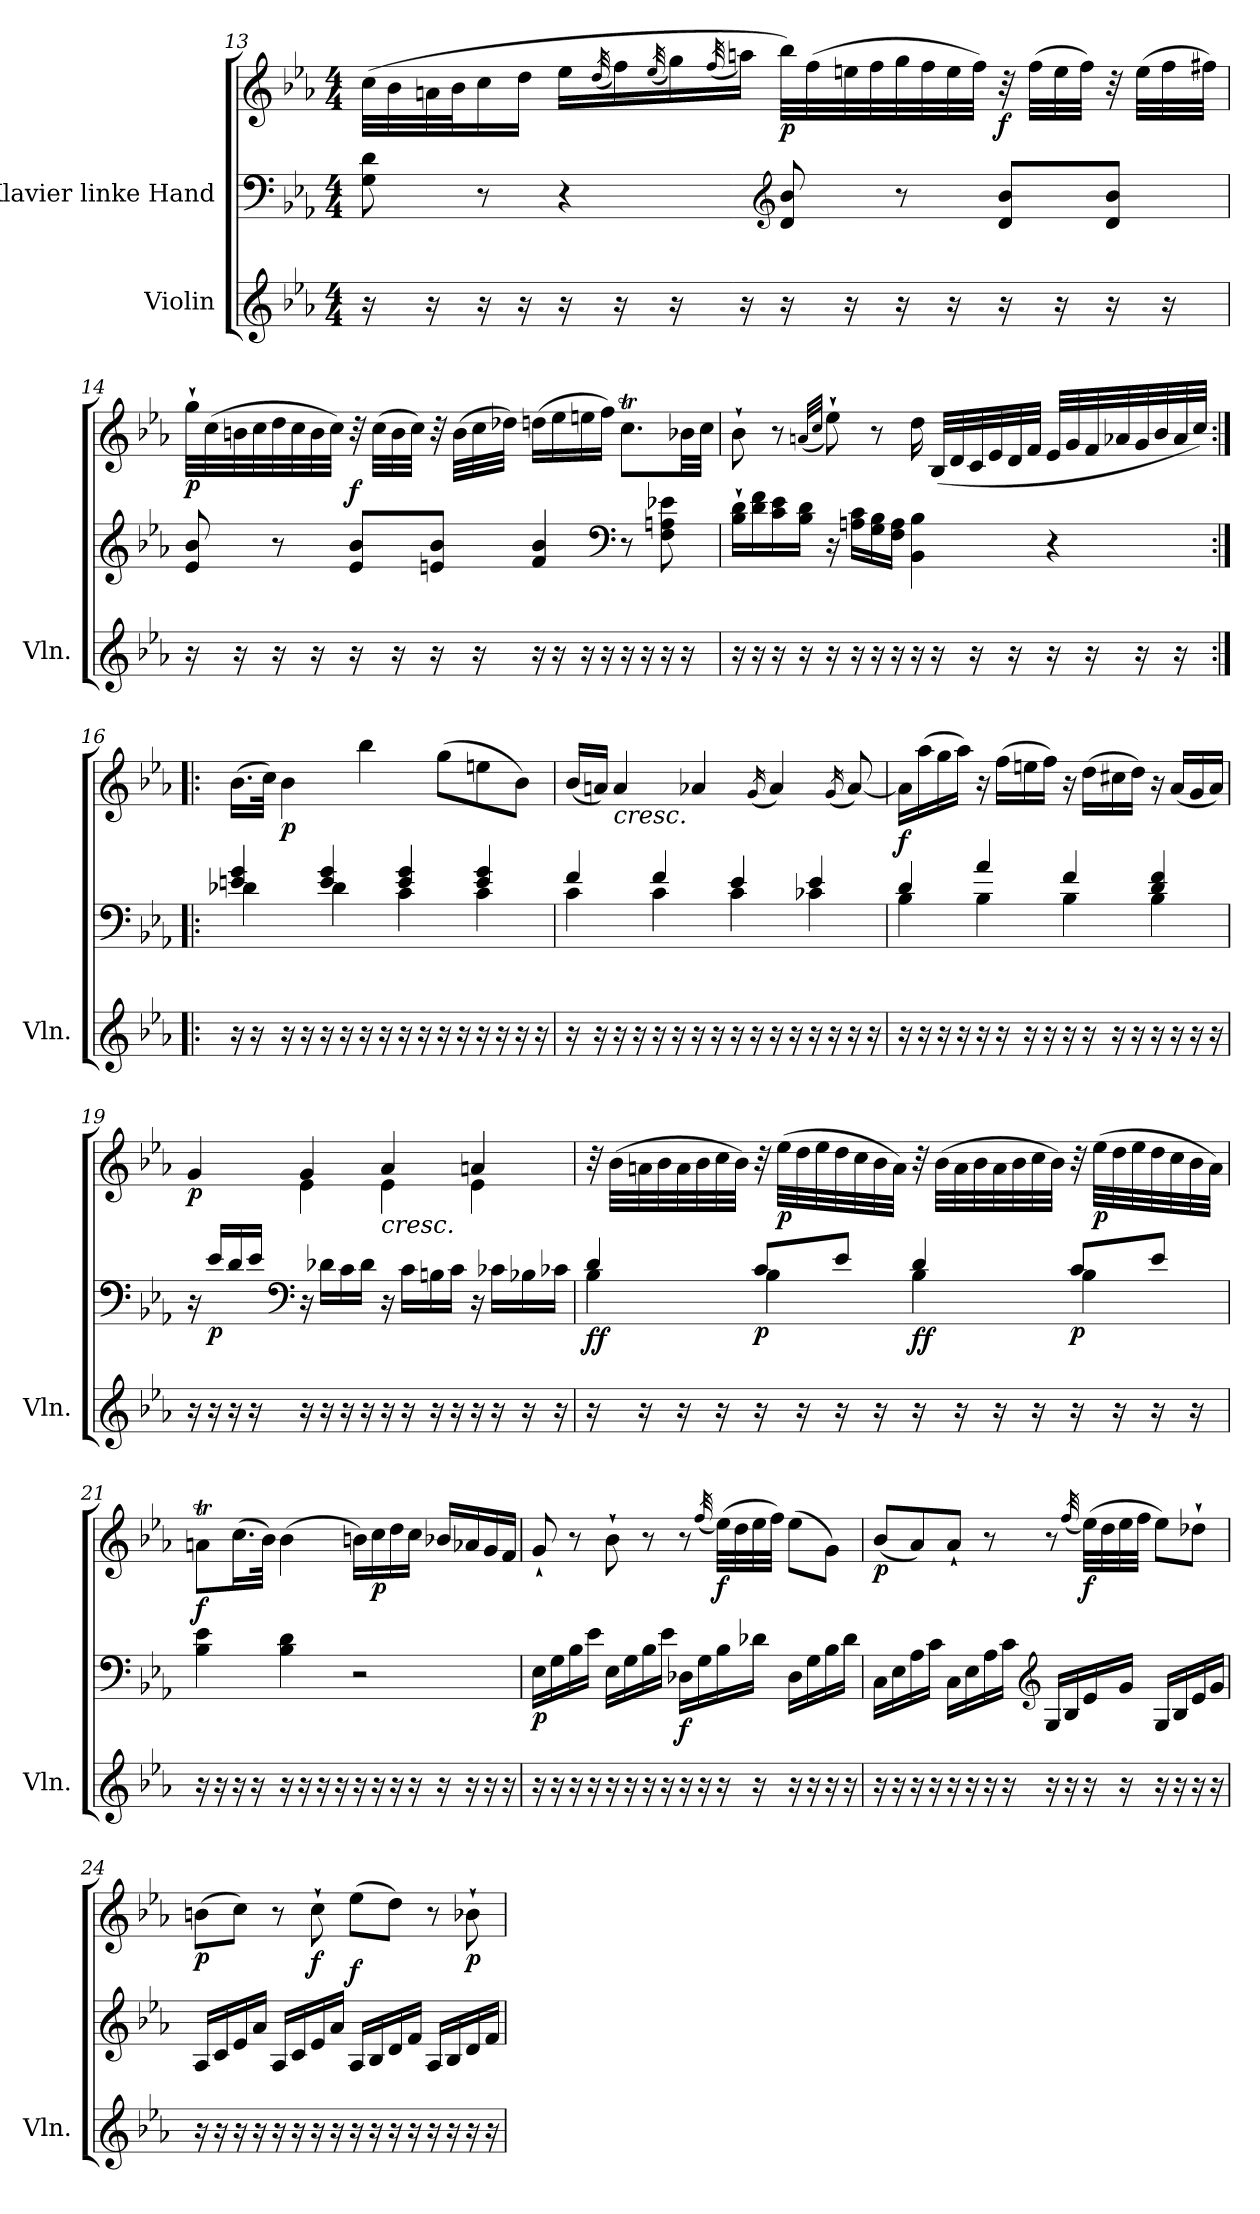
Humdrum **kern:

**kern	**kern	**kern	**dynam
*part2	*part1	*part1	*part1
*staff3	*staff2	*staff1	*staff1/2
*I"Violin	*I"Klavier linke Hand	*	*
*I'Vln.	*	*	*
*clefG2	*clefF4	*clefG2	*
*k[b-e-a-]	*k[b-e-a-]	*k[b-e-a-]	*
*M4/4	*M4/4	*M4/4	*
=13	=13	=13	=13
16r	8G\ 8d\	(>32cc\LLL	.
.	.	32b-\	.
16r	.	32an\	.
.	.	32b-\J	.
16r	8r	16cc\	.
16r	.	16dd\JJ	.
16r	4r	16ee-\LL	.
.	.	(<32qdd/	.
16r	.	16ff\)	.
.	.	(<32qee-/	.
16r	.	16gg\)	.
.	.	(<32qff/	.
16r	.	16aan\JJ)	.
*	*clefG2	*	*
!	!	!	!LO:DY:b
16r	8d/ 8b-/	32bb-\LLL)	p
.	.	(>32ff\	.
16r	.	32een\	.
.	.	32ff\	.
16r	8r	32gg\	.
.	.	32ff\	.
16r	.	32ee\	.
.	.	32ff\JJJ)	.
!	!	!	!LO:DY:b
16r	8d/ 8b-/L	32r	f
.	.	(>32ff\LLL	.
16r	.	32ee\	.
.	.	32ff\JJJ)	.
16r	8d/ 8b-/J	32r	.
.	.	(>32ee\LLL	.
16r	.	32ff\	.
.	.	32ff#X\JJJ)	.
!!LO:LB:g=z
=14	=14	=14	=14
!	!	!	!LO:DY:b
16r	8e-/ 8b-/	32gg`\LLL	p
.	.	(>32cc\	.
16r	.	32bn\	.
.	.	32cc\	.
16r	8r	32dd\	.
.	.	32cc\	.
16r	.	32b\	.
.	.	32cc\JJJ)	.
!	!	!	!LO:DY:b
16r	8e-/ 8b-/L	32r	f
.	.	(>32cc\LLL	.
16r	.	32b\	.
.	.	32cc\JJJ)	.
16r	8en/ 8b-/J	32r	.
.	.	(>32b\LLL	.
16r	.	32cc\	.
.	.	32dd-X\JJJ)	.
16r	4f/ 4b-/	(>16ddn\LL	.
16r	.	16ee-\	.
16r	.	16een\	.
16r	.	16ff\JJ)	.
*	*clefF4	*	*
16r	8r	8.ccT\L	.
16r	.	.	.
16r	8F\ 8An\ 8e-X\	.	.
16r	.	32b-X\LL	.
.	.	32cc\JJJ	.
=15	=15	=15	=15
16r	16B-\` 16d\`LL	8b-`\	.
16r	16d\ 16f\	.	.
16r	16c\ 16e-\	8r	.
16r	16B-\ 16d\JJ	.	.
.	.	(<32qan/LLL	.
.	.	32qcc/JJJ	.
16r	16r	8ee-`\)	.
16r	16An\ 16c\LL	.	.
16r	16G\ 16B-\	8r	.
16r	16F\ 16A\JJ	.	.
16r	4BB-\ 4B-\	16dd\	.
16r	.	(<32B-/LLL	.
.	.	32d/	.
16r	.	32c/	.
.	.	32e-/	.
16r	.	32d/	.
.	.	32f/JJJ	.
16r	4r	32e-/LLL	.
.	.	32g/	.
16r	.	32f/	.
.	.	32a-X/	.
16r	.	32g/	.
.	.	32b-/	.
16r	.	32a-/	.
.	.	32cc/JJJ)	.
!!LO:PB:g=z
=16:|!|:	=16:|!|:	=16:|!|:	=16:|!|:
*	*^	*	*
16r	4en/ 4g/	4d-X\	(>16.b-\LL	.
16r	.	.	.	.
.	.	.	32cc\JJk)	.
!	!	!	!	!LO:DY:b
16r	.	.	4b-\	p
16r	.	.	.	.
16r	4e/ 4g/	4d-\	.	.
16r	.	.	.	.
16r	.	.	4bb-\	.
16r	.	.	.	.
16r	4e/ 4g/	4c\	.	.
16r	.	.	.	.
16r	.	.	(>8gg\L	.
16r	.	.	.	.
16r	4e/ 4g/	4c\	8een\	.
16r	.	.	.	.
16r	.	.	8b-\J)	.
16r	.	.	.	.
=17	=17	=17	=17	=17
16r	4f/	4c\	(<16b-/LL	.
16r	.	.	16an/JJ)	.
!	!	!	!LO:TX:b:i:t=cresc.	!
16r	.	.	4a/	.
16r	.	.	.	.
16r	4f/	4c\	.	.
16r	.	.	.	.
16r	.	.	4a-X/	.
16r	.	.	.	.
16r	4e-/	4c\	.	.
16r	.	.	.	.
.	.	.	(<16qg/	.
16r	.	.	4a-/)	.
16r	.	.	.	.
16r	4e-/	4c-X\	.	.
16r	.	.	.	.
.	.	.	(<16qg/	.
16r	.	.	[8a-/)	.
16r	.	.	.	.
=18	=18	=18	=18	=18
!	!	!	!	!LO:DY:b
16r	4d/	4B-\	16a-\LL]	f
16r	.	.	(>16aa-\	.
16r	.	.	16gg\	.
16r	.	.	16aa-\JJ)	.
16r	4a-/	4B-\	16r	.
16r	.	.	(>16ff\LL	.
16r	.	.	16een\	.
16r	.	.	16ff\JJ)	.
16r	4f/	4B-\	16r	.
16r	.	.	(>16dd\LL	.
16r	.	.	16cc#X\	.
16r	.	.	16dd\JJ)	.
16r	4d/ 4f/	4B-\	16r	.
16r	.	.	(<16a-/LL	.
16r	.	.	16g/	.
16r	.	.	16a-/JJ)	.
*	*v	*v	*	*
!!LO:LB:g=z
=19	=19	=19	=19
*	*	*^	*
!	!	!	!	!LO:DY:b
16r	16r	4g/	4ryy	p
!	!	!	!	!LO:DY:b=2
16r	16e-/LL	.	.	p
16r	16d/	.	.	.
16r	16e-/JJ	.	.	.
*	*clefF4	*	*	*
16r	16r	4g/	4e-\	.
16r	16d-X\LL	.	.	.
16r	16c\	.	.	.
16r	16d-\JJ	.	.	.
!	!	!LO:TX:b:i:t=cresc.	!	!
16r	16r	4a-/	4e-\	.
16r	16c\LL	.	.	.
16r	16Bn\	.	.	.
16r	16c\JJ	.	.	.
16r	16r	4an/	4e-\	.
16r	16c-X\LL	.	.	.
16r	16B-X\	.	.	.
16r	16c-X\JJ	.	.	.
*	*	*v	*v	*
=20	=20	=20	=20
*	*^	*	*
!	!	!	!	!LO:DY:b=2
!	!	!	!	!LO:DY:n=1:b
16r	4d/	4B-\	32r	f f
.	.	.	(>32b-\LLL	.
16r	.	.	32an\	.
.	.	.	32b-\	.
16r	.	.	32a\	.
.	.	.	32b-\	.
16r	.	.	32cc\	.
.	.	.	32b-\JJJ)	.
!	!	!	!	!LO:DY:n=2:b=2
16r	8c/L	4B-\	32r	p
!	!	!	!	!LO:DY:n=3:b
.	.	.	(>32ee-\LLL	p
16r	.	.	32dd\	.
.	.	.	32ee-\	.
16r	8e-/J	.	32dd\	.
.	.	.	32cc\	.
16r	.	.	32b-\	.
.	.	.	32a\JJJ)	.
!	!	!	!	!LO:DY:n=4:b=2
!	!	!	!	!LO:DY:n=5:b
16r	4d/	4B-\	32r	f f
.	.	.	(>32b-\LLL	.
16r	.	.	32a\	.
.	.	.	32b-\	.
16r	.	.	32a\	.
.	.	.	32b-\	.
16r	.	.	32cc\	.
.	.	.	32b-\JJJ)	.
!	!	!	!	!LO:DY:n=6:b=2
16r	8c/L	4B-\	32r	p
!	!	!	!	!LO:DY:n=7:b
.	.	.	(>32ee-\LLL	p
16r	.	.	32dd\	.
.	.	.	32ee-\	.
16r	8e-/J	.	32dd\	.
.	.	.	32cc\	.
16r	.	.	32b-\	.
.	.	.	32a\JJJ)	.
*	*v	*v	*	*
!!LO:LB:g=z
=21	=21	=21	=21
!	!	!	!LO:DY:b
16r	4B-\ 4e-\	8ant\L	f
16r	.	.	.
16r	.	(>16.cc\L	.
16r	.	.	.
.	.	32b-\JJk)	.
16r	4B-\ 4d\	(>4b-\	.
16r	.	.	.
16r	.	.	.
16r	.	.	.
16r	2r	16bn\LL)	.
!	!	!	!LO:DY:b
16r	.	16cc\	p
16r	.	16dd\	.
16r	.	16cc\JJ	.
16r	.	16b-X/LL	.
16r	.	16a-X/	.
16r	.	16g/	.
16r	.	16f/JJ	.
=22	=22	=22	=22
!	!	!	!LO:DY:b=2
16r	16E-\LL	8g`/	p
16r	16G\	.	.
16r	16B-\	8r	.
16r	16e-\JJ	.	.
16r	16E-\LL	8b-`\	.
16r	16G\	.	.
16r	16B-\	8r	.
16r	16e-\JJ	.	.
!	!	!	!LO:DY:b=2
16r	16D-X\LL	8r	f
16r	16G\	.	.
.	.	(<32qff/	.
!	!	!	!LO:DY:b
16r	16B-\	(>32ee-\LLL)	f
.	.	32dd\	.
16r	16d-X\JJ	32ee-\	.
.	.	32ff\JJJ)	.
16r	16D-\LL	(>8ee-\L	.
16r	16G\	.	.
16r	16B-\	8g\J)	.
16r	16d-\JJ	.	.
!!LO:LB:g=z
=23	=23	=23	=23
!	!	!	!LO:DY:b
16r	16C\LL	(<8b-/L	p
16r	16E-\	.	.
16r	16A-\	8a-/)	.
16r	16c\JJ	.	.
16r	16C\LL	8a-`/J	.
16r	16E-\	.	.
16r	16A-\	8r	.
16r	16c\JJ	.	.
*	*clefG2	*	*
16r	16G/LL	8r	.
16r	16B-/	.	.
.	.	(<32qff/	.
!	!	!	!LO:DY:b
16r	16e-/	(>32ee-\LLL)	f
.	.	32dd\	.
16r	16g/JJ	32ee-\	.
.	.	32ff\JJJ	.
16r	16G/LL	8ee-\L)	.
16r	16B-/	.	.
16r	16e-/	8dd-X`\J	.
16r	16g/JJ	.	.
=24	=24	=24	=24
!	!	!	!LO:DY:b
16r	16A-/LL	(>8bn\L	p
16r	16c/	.	.
16r	16e-/	8cc\J)	.
16r	16a-/JJ	.	.
16r	16A-/LL	8r	.
16r	16c/	.	.
!	!	!	!LO:DY:b
16r	16e-/	8cc`\	f
16r	16a-/JJ	.	.
!	!	!	!LO:DY:a=2
16r	16A-/LL	(>8ee-\L	f
16r	16B-/	.	.
16r	16d/	8dd\J)	.
16r	16f/JJ	.	.
16r	16A-/LL	8r	.
16r	16B-/	.	.
!	!	!	!LO:DY:b
16r	16d/	8b-X`\	p
16r	16f/JJ	.	.
=	=	=	=
*-	*-	*-	*-
